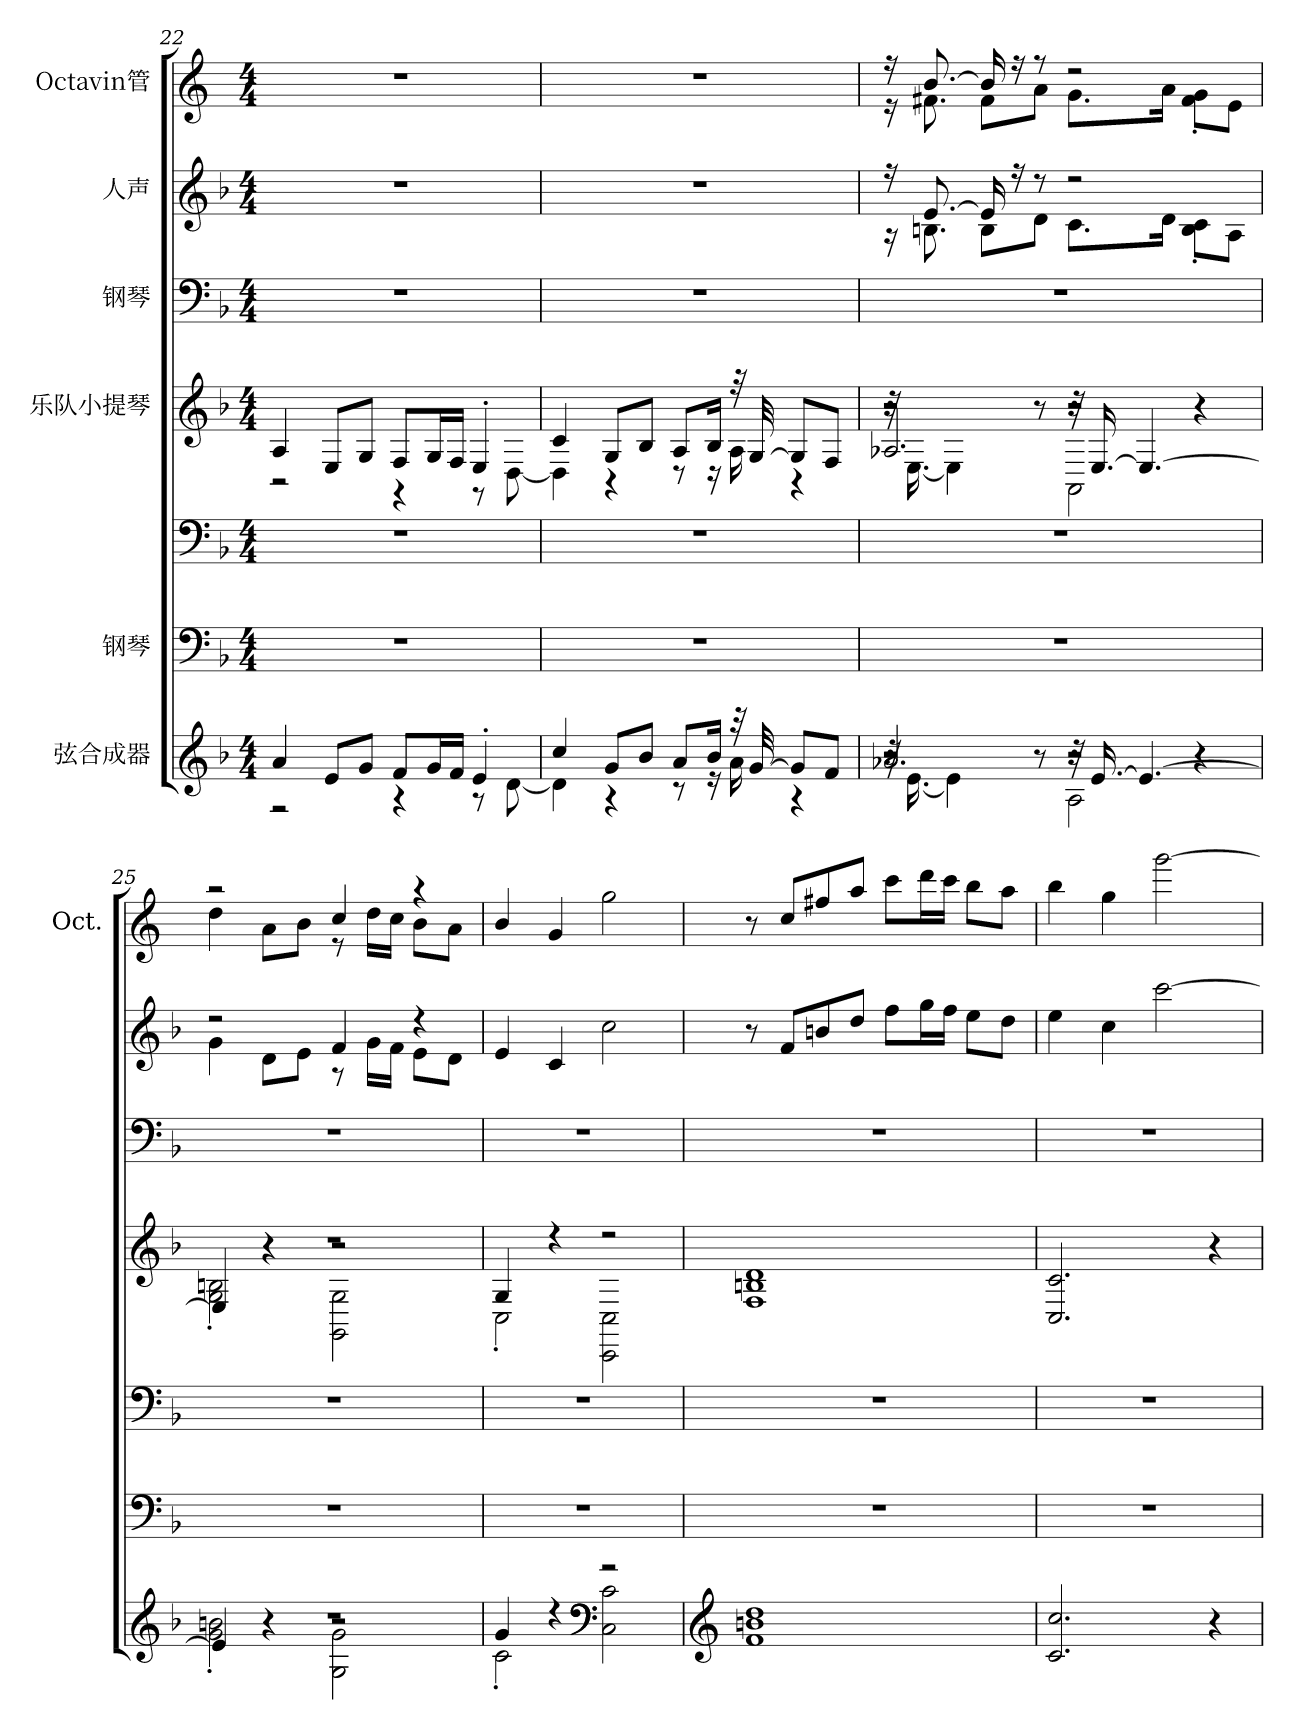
**kern	**kern	**kern	**kern	**kern	**kern	**kern
*part6	*part5	*part5	*part4	*part3	*part2	*part1
*staff7	*staff6	*staff5	*staff4	*staff3	*staff2	*staff1
*I"弦合成器	*I"钢琴	*	*I"乐队小提琴	*I"钢琴	*I"人声	*I"Octavin管
*	*	*	*	*	*	*I'Oct.
*clefG2	*clefF4	*clefF4	*clefG2	*clefF4	*clefG2	*clefG2
*	*	*	*	*	*	*ITrd4c7
*k[b-]	*k[b-]	*k[b-]	*k[b-]	*k[b-]	*k[b-]	*k[b-]
*M4/4	*M4/4	*M4/4	*M4/4	*M4/4	*M4/4	*M4/4
=22	=22	=22	=22	=22	=22	=22
*^	*	*	*^	*	*	*
4a/	2r	1r	1r	4A/	2r	1r	1r	1r
8e/L	.	.	.	8E/L	.	.	.	.
8g/J	.	.	.	8G/J	.	.	.	.
8f/L	4r	.	.	8F/L	4r	.	.	.
16g/L	.	.	.	16G/L	.	.	.	.
16f/JJ	.	.	.	16F/JJ	.	.	.	.
4e'/	8r	.	.	4E'/	8r	.	.	.
.	[8d\	.	.	.	[8D\	.	.	.
=23	=23	=23	=23	=23	=23	=23	=23	=23
4cc/	4d\]	1r	1r	4c/	4D\]	1r	1r	1r
8g/L	4r	.	.	8G/L	4r	.	.	.
8b-/J	.	.	.	8B-/J	.	.	.	.
8a/L	8r	.	.	8A/L	8r	.	.	.
16b-/Jk	16r	.	.	16B-/Jk	16r	.	.	.
32r	16a\	.	.	32r	16A\	.	.	.
[32g/	.	.	.	[32G/	.	.	.	.
8g/L]	4r	.	.	8G/L]	4r	.	.	.
8f/J	.	.	.	8F/J	.	.	.	.
!!LO:PB:g=z
=24	=24	=24	=24	=24	=24	=24	=24	=24
*^	*^	*	*	*^	*^	*	*^	*^
2.a-X/	32r	2r	2r	1r	1r	2.A-X/	32r	2r	2r	1r	16r	16r	16r	16r
.	[16.e\	.	.	.	.	.	[16.E\	.	.	.	.	.	.	.
.	.	.	.	.	.	.	.	.	.	.	[8.e/	8.Bn\	[8.e/	8.Bn\
.	4e\]	.	.	.	.	.	4E\]	.	.	.	.	.	.	.
.	.	.	.	.	.	.	.	.	.	.	16e/]	8B\L	16e/]	8B\L
.	.	.	.	.	.	.	.	.	.	.	16r	.	16r	.
.	8r	.	.	.	.	.	8r	.	.	.	8r	8d\J	8r	8d\J
.	2r	32r	2A\	.	.	.	2r	32r	2AA\	.	2r	8.c\L	2r	8.c\L
.	.	[16.e/	.	.	.	.	.	[16.E/	.	.	.	.	.	.
.	.	4.e/_	.	.	.	.	.	4.E/_	.	.	.	.	.	.
.	.	.	.	.	.	.	.	.	.	.	.	16d\Jk	.	16d\Jk
4r	.	.	.	.	.	4r	.	.	.	.	.	8B\' 8c\'L	.	8B\' 8c\'L
.	.	.	.	.	.	.	.	.	.	.	.	8A\J	.	8A\J
*	*	*v	*v	*	*	*	*	*v	*v	*	*	*	*	*
=25	=25	=25	=25	=25	=25	=25	=25	=25	=25	=25	=25	=25
1r	2g\' 2bn\'	4e/]	1r	1r	1r	2G\' 2Bn\'	4E/]	1r	2r	4g\	2r	4g\
.	.	4r	.	.	.	.	4r	.	.	8d\L	.	8d\L
.	.	.	.	.	.	.	.	.	.	8e\J	.	8e\J
.	2G\ 2g\	2r	.	.	.	2GG\ 2G\	2r	.	4f/	8r	4f/	8r
.	.	.	.	.	.	.	.	.	.	16g\LL	.	16g\LL
.	.	.	.	.	.	.	.	.	.	16f\JJ	.	16f\JJ
.	.	.	.	.	.	.	.	.	4r	8e\L	4r	8e\L
.	.	.	.	.	.	.	.	.	.	8d\J	.	8d\J
*	*	*	*	*	*	*	*	*	*v	*v	*	*
*	*v	*v	*	*	*	*v	*v	*	*	*v	*v
=26	=26	=26	=26	=26	=26	=26	=26	=26
4g/	2c'\	1r	1r	4G/	2C'\	1r	4e/	4e/
4r	.	.	.	4r	.	.	4c/	4c/
*clefF4	*	*	*	*	*	*	*	*
2r	2C\ 2c\	.	.	2r	2CC\ 2C\	.	2cc\	2cc\
*v	*v	*	*	*v	*v	*	*	*
!!LO:PB:g=z
=27	=27	=27	=27	=27	=27	=27
*clefG2	*	*	*	*	*	*
1f 1bn 1dd	1r	1r	1F 1Bn 1d	1r	8r	8r
.	.	.	.	.	8f/L	8f/L
.	.	.	.	.	8bn/	8bn/
.	.	.	.	.	8dd/J	8dd/J
.	.	.	.	.	8ff\L	8ff\L
.	.	.	.	.	16gg\L	16gg\L
.	.	.	.	.	16ff\JJ	16ff\JJ
.	.	.	.	.	8ee\L	8ee\L
.	.	.	.	.	8dd\J	8dd\J
=28	=28	=28	=28	=28	=28	=28
2.c/ 2.cc/	1r	1r	2.C/ 2.c/	1r	4ee\	4ee\
.	.	.	.	.	4cc\	4cc\
.	.	.	.	.	[2ccc\	[2ccc\
4r	.	.	4r	.	.	.
=	=	=	=	=	=	=
*-	*-	*-	*-	*-	*-	*-
